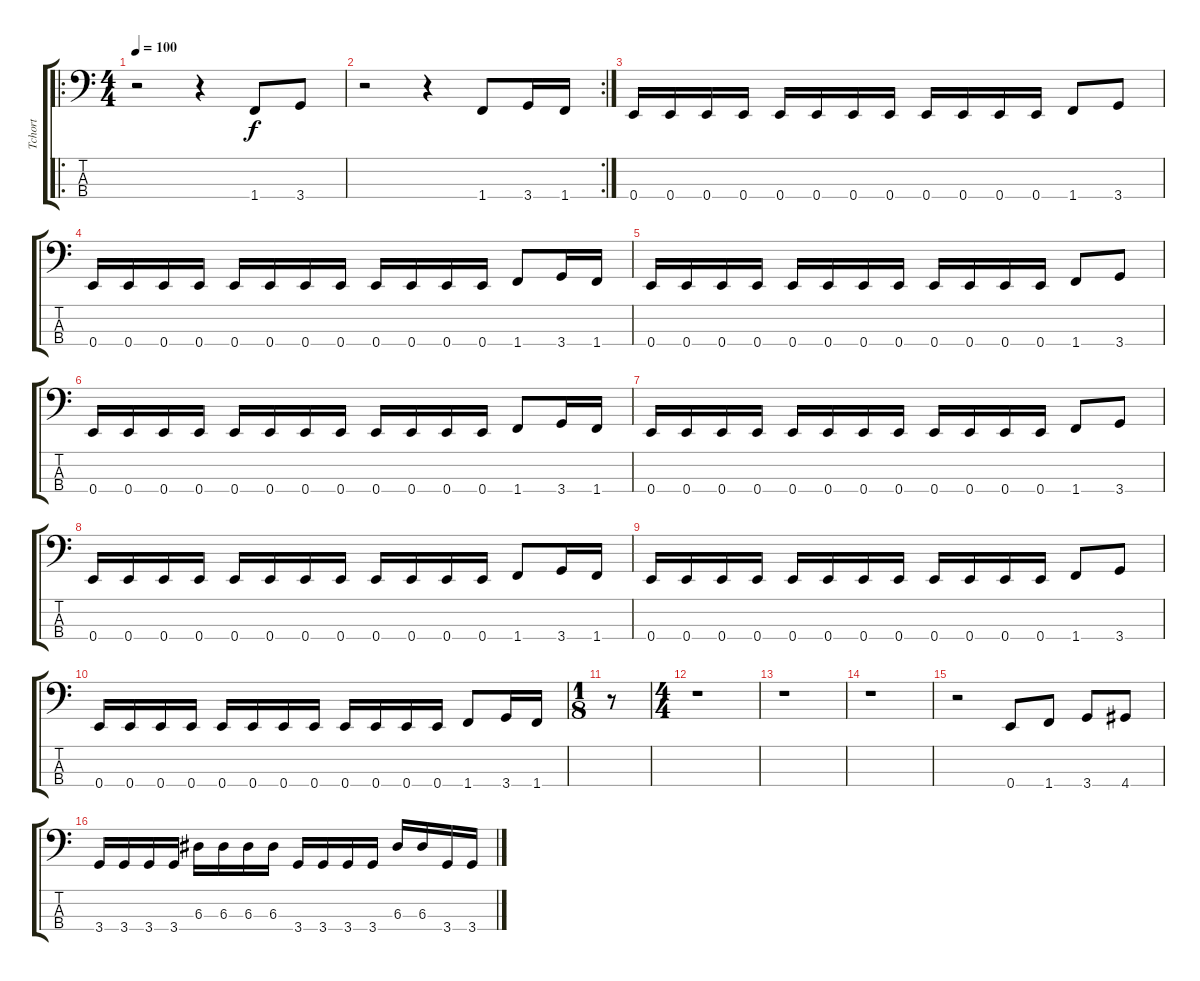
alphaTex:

\track ("Tchort" "Tchort") {instrument electricbasspick}
\staff {score tabs}
\tuning (G2 D2 A1 E1) {hide}
\ro
\ts (4 4)
\tempo 100
\clef f4
\ks c
r.2{dy f} r.4 1.4.8 3.4.8 |
\rc 2
r.2 r.4 1.4.8 3.4.16 1.4.16 |
0.4.16 0.4.16 0.4.16 0.4.16 0.4.16 0.4.16 0.4.16 0.4.16 0.4.16 0.4.16 0.4.16 0.4.16 1.4.8 3.4.8 |
0.4.16 0.4.16 0.4.16 0.4.16 0.4.16 0.4.16 0.4.16 0.4.16 0.4.16 0.4.16 0.4.16 0.4.16 1.4.8 3.4.16 1.4.16 |
0.4.16 0.4.16 0.4.16 0.4.16 0.4.16 0.4.16 0.4.16 0.4.16 0.4.16 0.4.16 0.4.16 0.4.16 1.4.8 3.4.8 |
0.4.16 0.4.16 0.4.16 0.4.16 0.4.16 0.4.16 0.4.16 0.4.16 0.4.16 0.4.16 0.4.16 0.4.16 1.4.8 3.4.16 1.4.16 |
0.4.16 0.4.16 0.4.16 0.4.16 0.4.16 0.4.16 0.4.16 0.4.16 0.4.16 0.4.16 0.4.16 0.4.16 1.4.8 3.4.8 |
0.4.16 0.4.16 0.4.16 0.4.16 0.4.16 0.4.16 0.4.16 0.4.16 0.4.16 0.4.16 0.4.16 0.4.16 1.4.8 3.4.16 1.4.16 |
0.4.16 0.4.16 0.4.16 0.4.16 0.4.16 0.4.16 0.4.16 0.4.16 0.4.16 0.4.16 0.4.16 0.4.16 1.4.8 3.4.8 |
0.4.16 0.4.16 0.4.16 0.4.16 0.4.16 0.4.16 0.4.16 0.4.16 0.4.16 0.4.16 0.4.16 0.4.16 1.4.8 3.4.16 1.4.16 |
\ts (1 8)
r.8 |
\ts (4 4)
r.1 |
r.1 |
r.1 |
r.2 0.4.8 1.4.8 3.4.8 4.4.8 |
3.4.16 3.4.16 3.4.16 3.4.16 6.3.16 6.3.16 6.3.16 6.3.16 3.4.16 3.4.16 3.4.16 3.4.16 6.3.16 6.3.16 3.4.16 3.4.16
